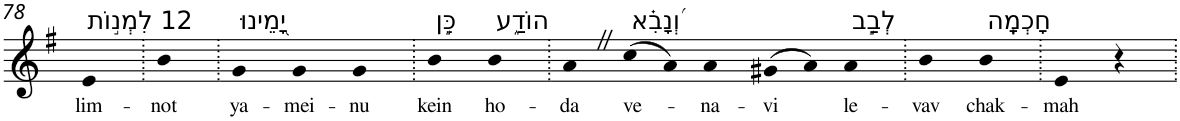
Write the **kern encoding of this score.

**kern	**text
*part1	*part1
*staff1	*staff1
*I"Piano	*
*I'Pno	*
!!LO:PB:g=z
*clefG2	*
*k[f#]	*
*G:	*
=78	=78
!LO:TX:a:t=12 לִמְנ֣וֹת	!
!	!LO:LY:b
4e	lim-
=79.	=79.
!	!LO:LY:b
4b	-not
=80.	=80.
!LO:TX:a:t=יָ֭מֵינוּ	!
!	!LO:LY:b
4g	ya-
!	!LO:LY:b
4g	-mei-
!	!LO:LY:b
4g	-nu
=81.	=81.
!LO:TX:a:t=כֵּ֣ן	!
!	!LO:LY:b
4b	kein
!LO:TX:a:t=הוֹדַ֑ע	!
!	!LO:LY:b
4b	ho-
=82.	=82.
!	!LO:LY:b
4aZ	-da
!LO:TX:a:t=וְ֝נָבִ֗א	!
!	!LO:LY:b
(>8cc	ve-
8a)	.
!	!LO:LY:b
4a	-na-
!	!LO:LY:b
(>8g#X	-vi
8a)	.
!LO:TX:a:t=לְבַ֣ב	!
!	!LO:LY:b
4a	le-
=83.	=83.
!	!LO:LY:b
4b	-vav
!LO:TX:a:t=חָכְמָֽה	!
!	!LO:LY:b
4b	chak-
=84.	=84.
!	!LO:LY:b
4e	-mah
4r	.
=.	=.
*-	*-
